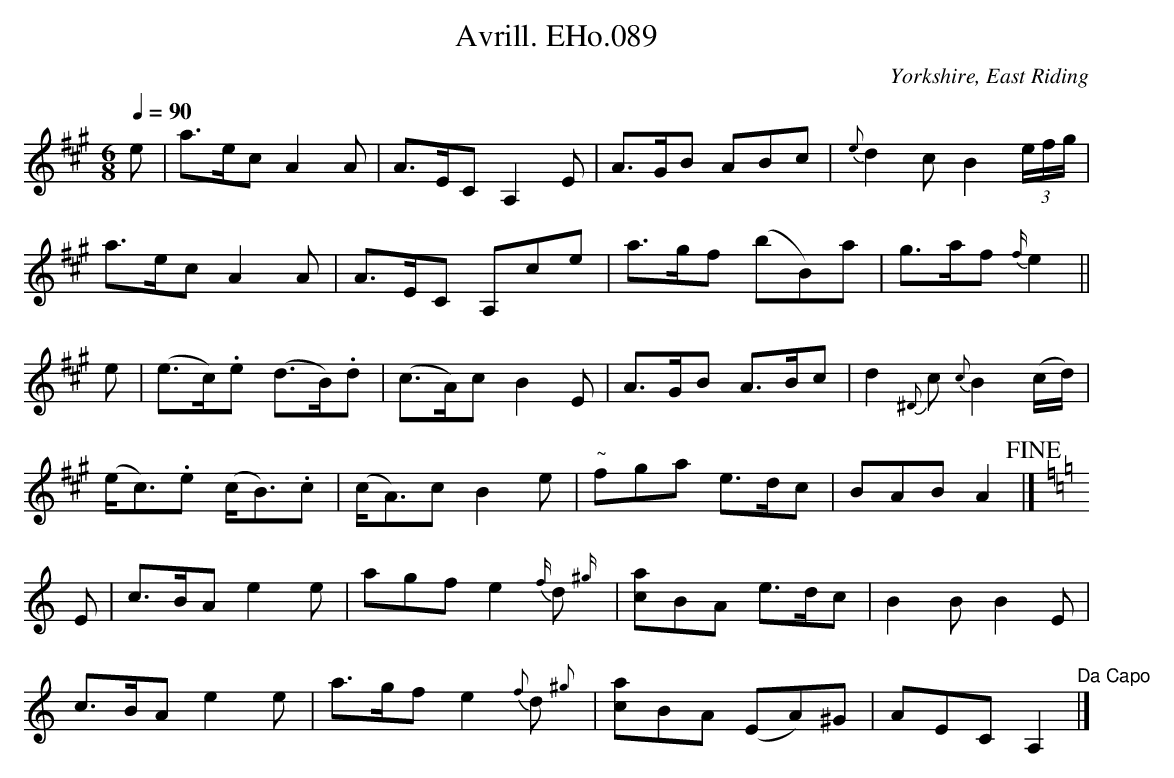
X:1
T:Avrill. EHo.089
M:6/8
L:1/8
Q:1/4=90
O:Yorkshire, East Riding
K:A
e|a>ecA2A|A>ECA,2E|A>GB ABc|{e}d2cB2(3e/f/g/|
a>ec A2A|A>EC A,ce|a>gf (bB)a|g>af {f/}e2||
e|(e>c).e (d>B).d|(c>A)cB2E|A>GB A>Bc|d2{^D}c {c}B2(c/d/)|
(e<c).e (c<B).c|(c<A)cB2e|"^~"fga e>dc|BABA2!fine!|]
K:Am
E|c>BAe2e|agf e2{f/}d{^g/}|[ac]BA e>dc|B2BB2E|
c>BAe2e|a>gf e2{f}d{^g}|[ac]BA (EA)^G|AECA,2"^Da Capo"|]
